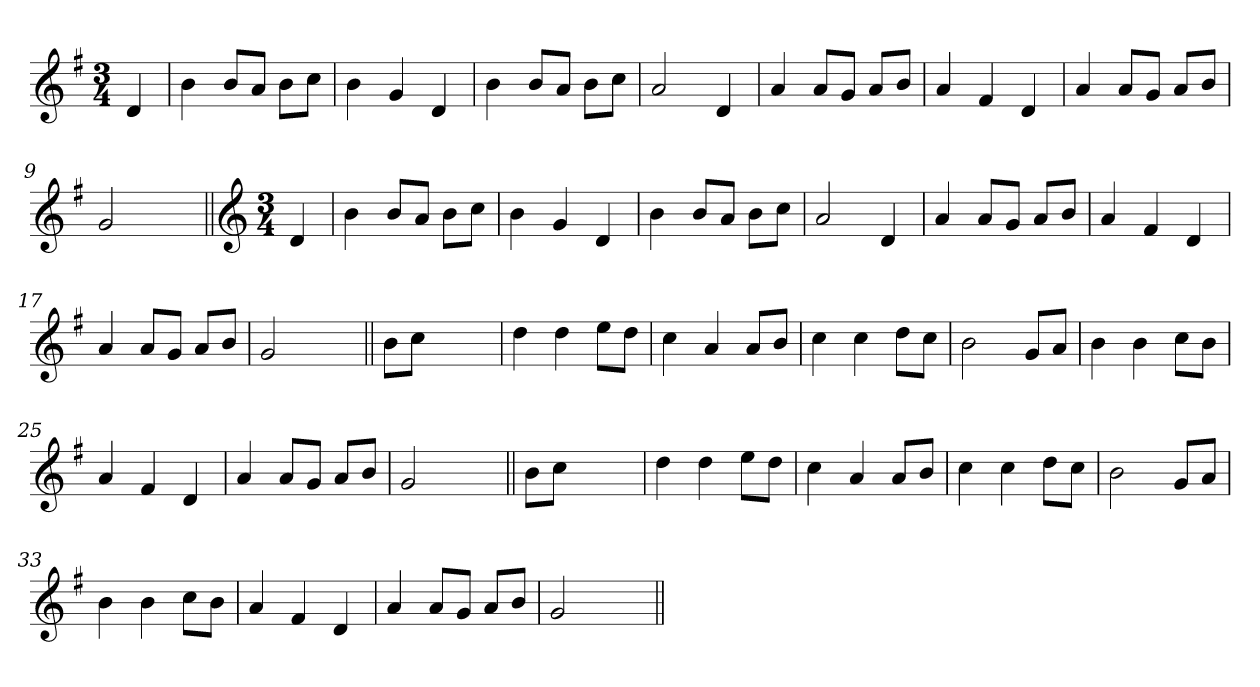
**kern
*part1
*staff1
*clefG2
*k[f#]
*G:
*M3/4
=1
4d/
=2
4b\
8b/L
8a/J
8b\L
8cc\J
=3
4b\
4g/
4d/
=4
4b\
8b/L
8a/J
8b\L
8cc\J
=5
2a/
4d/
=6
4a/
8a/L
8g/J
8a/L
8b/J
=7
4a/
4f#/
4d/
=8
4a/
8a/L
8g/J
8a/L
8b/J
=9
2g/
4ryy
!!LO:LB:g=z
=10||
*clefG2
*M3/4
4d/
=11
4b\
8b/L
8a/J
8b\L
8cc\J
=12
4b\
4g/
4d/
=13
4b\
8b/L
8a/J
8b\L
8cc\J
=14
2a/
4d/
=15
4a/
8a/L
8g/J
8a/L
8b/J
=16
4a/
4f#/
4d/
=17
4a/
8a/L
8g/J
8a/L
8b/J
=18
2g/
4ryy
=19||
8b\L
8cc\J
2ryy
!!LO:LB:g=z
=20
4dd\
4dd\
8ee\L
8dd\J
=21
4cc\
4a/
8a/L
8b/J
=22
4cc\
4cc\
8dd\L
8cc\J
=23
2b\
8g/L
8a/J
=24
4b\
4b\
8cc\L
8b\J
=25
4a/
4f#/
4d/
=26
4a/
8a/L
8g/J
8a/L
8b/J
=27
2g/
4ryy
=28||
8b\L
8cc\J
2ryy
!!LO:LB:g=z
=29
4dd\
4dd\
8ee\L
8dd\J
=30
4cc\
4a/
8a/L
8b/J
=31
4cc\
4cc\
8dd\L
8cc\J
=32
2b\
8g/L
8a/J
=33
4b\
4b\
8cc\L
8b\J
=34
4a/
4f#/
4d/
=35
4a/
8a/L
8g/J
8a/L
8b/J
=36
2g/
4ryy
=||
*-
